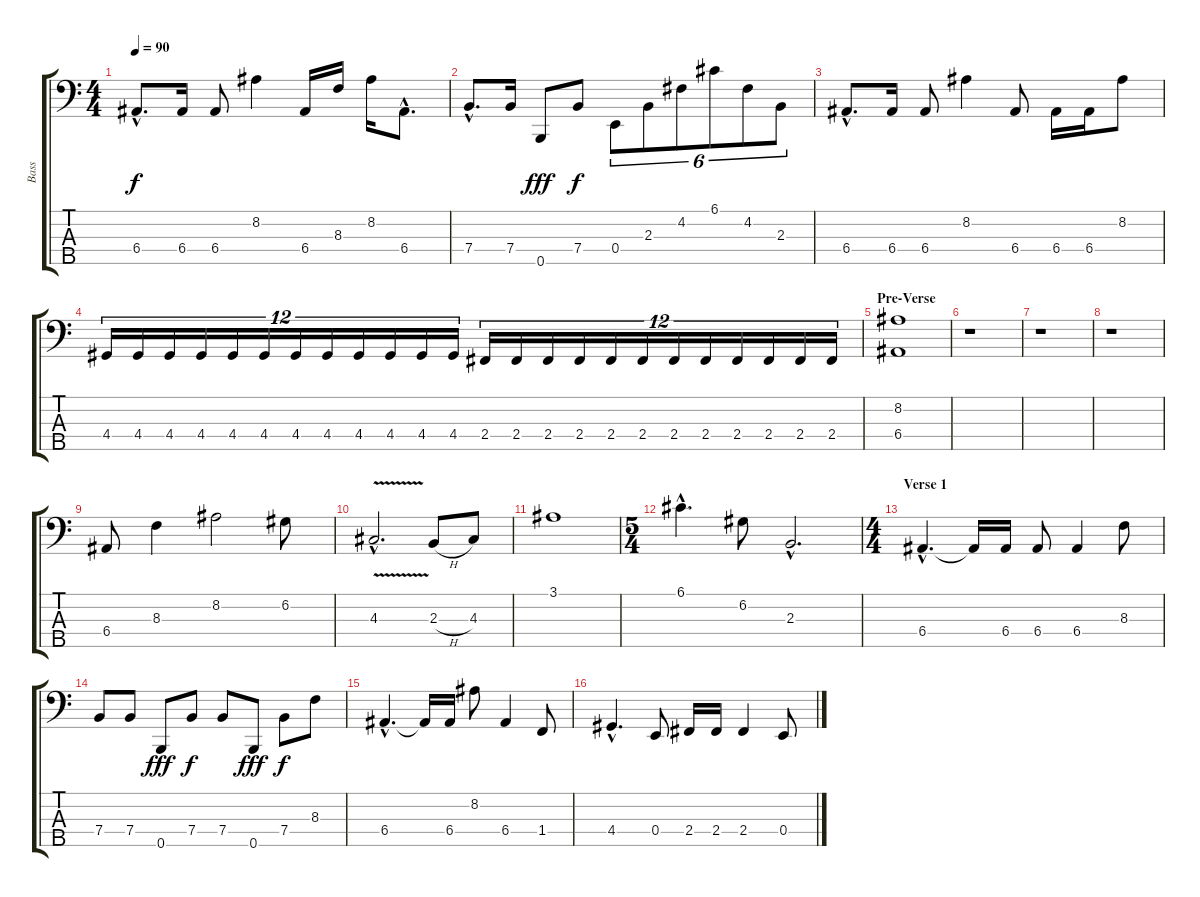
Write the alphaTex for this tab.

\track ("Bass" "Bass") {instrument electricbassfinger}
\staff {score tabs}
\tuning (G2 D2 A1 E1 B0) {hide}
\ts (4 4)
\tempo 90
\clef f4
\ks c
6.4{hac}.8{d dy f} 6.4.16 6.4.8 8.2.4 6.4.16 8.3.16 8.2.16 6.4{hac}.8{d} |
7.4{hac}.8{d} 7.4.16 0.5.8{dy fff} 7.4.8{dy f} 0.4.8{tu (6 4)} 2.3.8{tu (6 4)} 4.2.8{tu (6 4)} 6.1.8{tu (6 4)} 4.2.8{tu (6 4)} 2.3.8{tu (6 4)} |
6.4{hac}.8{d} 6.4.16 6.4.8 8.2.4 6.4.8 6.4.16 6.4.16 8.2.8 |
4.4.16{tu (12 8)} 4.4.16{tu (12 8)} 4.4.16{tu (12 8)} 4.4.16{tu (12 8)} 4.4.16{tu (12 8)} 4.4.16{tu (12 8)} 4.4.16{tu (12 8)} 4.4.16{tu (12 8)} 4.4.16{tu (12 8)} 4.4.16{tu (12 8)} 4.4.16{tu (12 8)} 4.4.16{tu (12 8)} 2.4.16{tu (12 8)} 2.4.16{tu (12 8)} 2.4.16{tu (12 8)} 2.4.16{tu (12 8)} 2.4.16{tu (12 8)} 2.4.16{tu (12 8)} 2.4.16{tu (12 8)} 2.4.16{tu (12 8)} 2.4.16{tu (12 8)} 2.4.16{tu (12 8)} 2.4.16{tu (12 8)} 2.4.16{tu (12 8)} |
\section ("" "Pre-Verse")
(8.2 6.4).1 |
r.1 |
r.1 |
r.1 |
6.4.8 8.3.4 8.2.2 6.2.8 |
4.3{v hac}.2{d} 2.3{h}.8 4.3.8 |
3.1.1 |
\ts (5 4)
6.1{hac}.4{d} 6.2.8 2.3{hac}.2{d} |
\ts (4 4)
\section ("" "Verse 1")
6.4{hac}.4{d} 6.4{t}.16 6.4.16 6.4.8 6.4.4 8.3.8 |
7.4.8 7.4.8 0.5.8{dy fff} 7.4.8{dy f} 7.4.8 0.5.8{dy fff} 7.4.8{dy f} 8.3.8 |
6.4{hac}.4{d} 6.4{t}.16 6.4.16 8.2.8 6.4.4 1.4.8 |
4.4{hac}.4{d} 0.4.8 2.4.16 2.4.16 2.4.4 0.4.8
